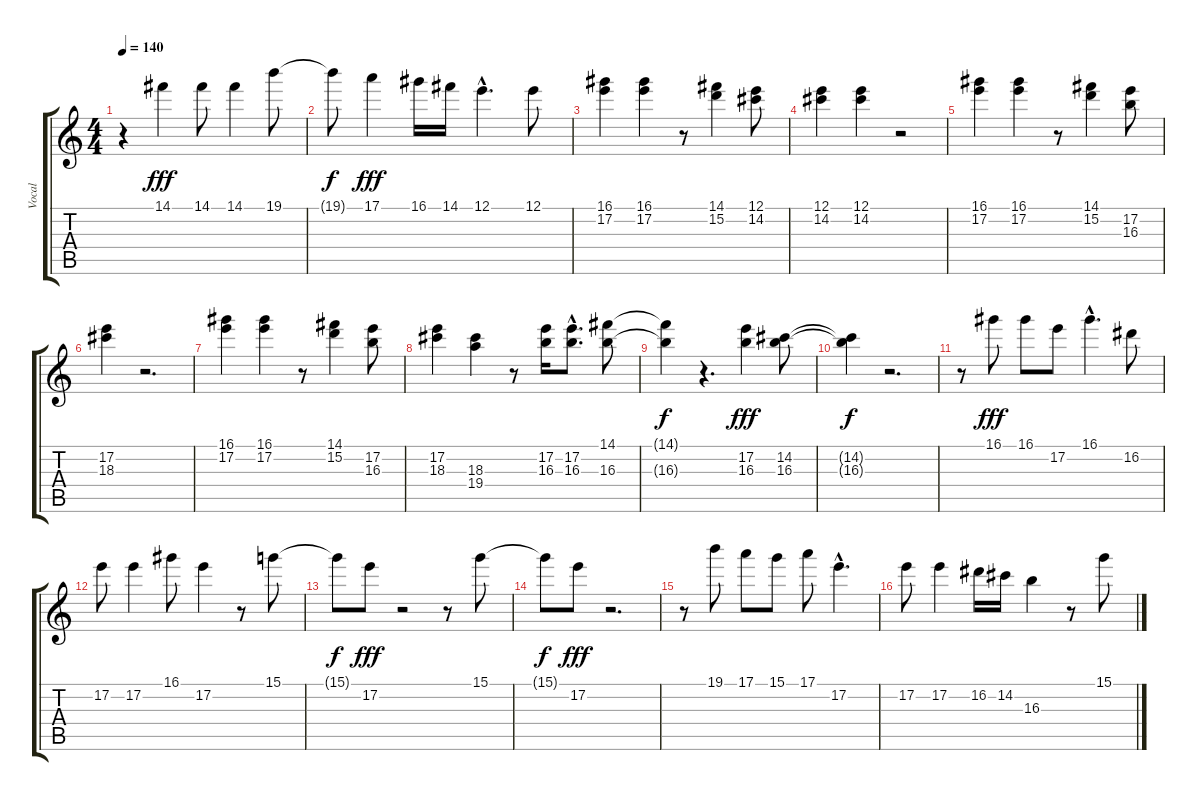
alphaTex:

\track ("Vocal" "Vocal") {instrument acousticguitarnylon}
\staff {score tabs}
\tuning (E4 B3 G3 D3 A2 E2) {hide}
\ts (4 4)
\tempo 140
\clef g2
\ks c
r.4{dy fff} 14.1.4 14.1.8 14.1.4 19.1.8 |
19.1{t}.8{dy f} 17.1.4{dy fff} 16.1.16 14.1.16 12.1{hac}.4{d} 12.1.8 |
(16.1 17.2).4 (16.1 17.2).4 r.8 (14.1 15.2).4 (12.1 14.2).8 |
(12.1 14.2).4 (12.1 14.2).4 r.2 |
(16.1 17.2).4 (16.1 17.2).4 r.8 (14.1 15.2).4 (17.2 16.3).8 |
(17.2 18.3).4 r.2{d} |
(16.1 17.2).4 (16.1 17.2).4 r.8 (14.1 15.2).4 (17.2 16.3).8 |
(17.2 18.3).4 (18.3 19.4).4 r.8 (17.2 16.3).16 (17.2{hac} 16.3{hac}).8{d} (14.1 16.3).8 |
(14.1{t} 16.3{t}).4{dy f} r.4{d} (17.2 16.3).4{dy fff} (14.2 16.3).8 |
(14.2{t} 16.3{t}).4{dy f} r.2{d} |
r.8 16.1.8{dy fff} 16.1.8 17.2.8 16.1{hac}.4{d} 16.2.8 |
17.2.8 17.2.4 16.1.8 17.2.4 r.8 15.1.8 |
15.1{t}.8{dy f} 17.2.8{dy fff} r.2 r.8 15.1.8 |
15.1{t}.8{dy f} 17.2.8{dy fff} r.2{d} |
r.8 19.1.8 17.1.8 15.1.8 17.1.8 17.2{hac}.4{d} |
17.2.8 17.2.4 16.2.16 14.2.16 16.3.4 r.8 15.1.8
